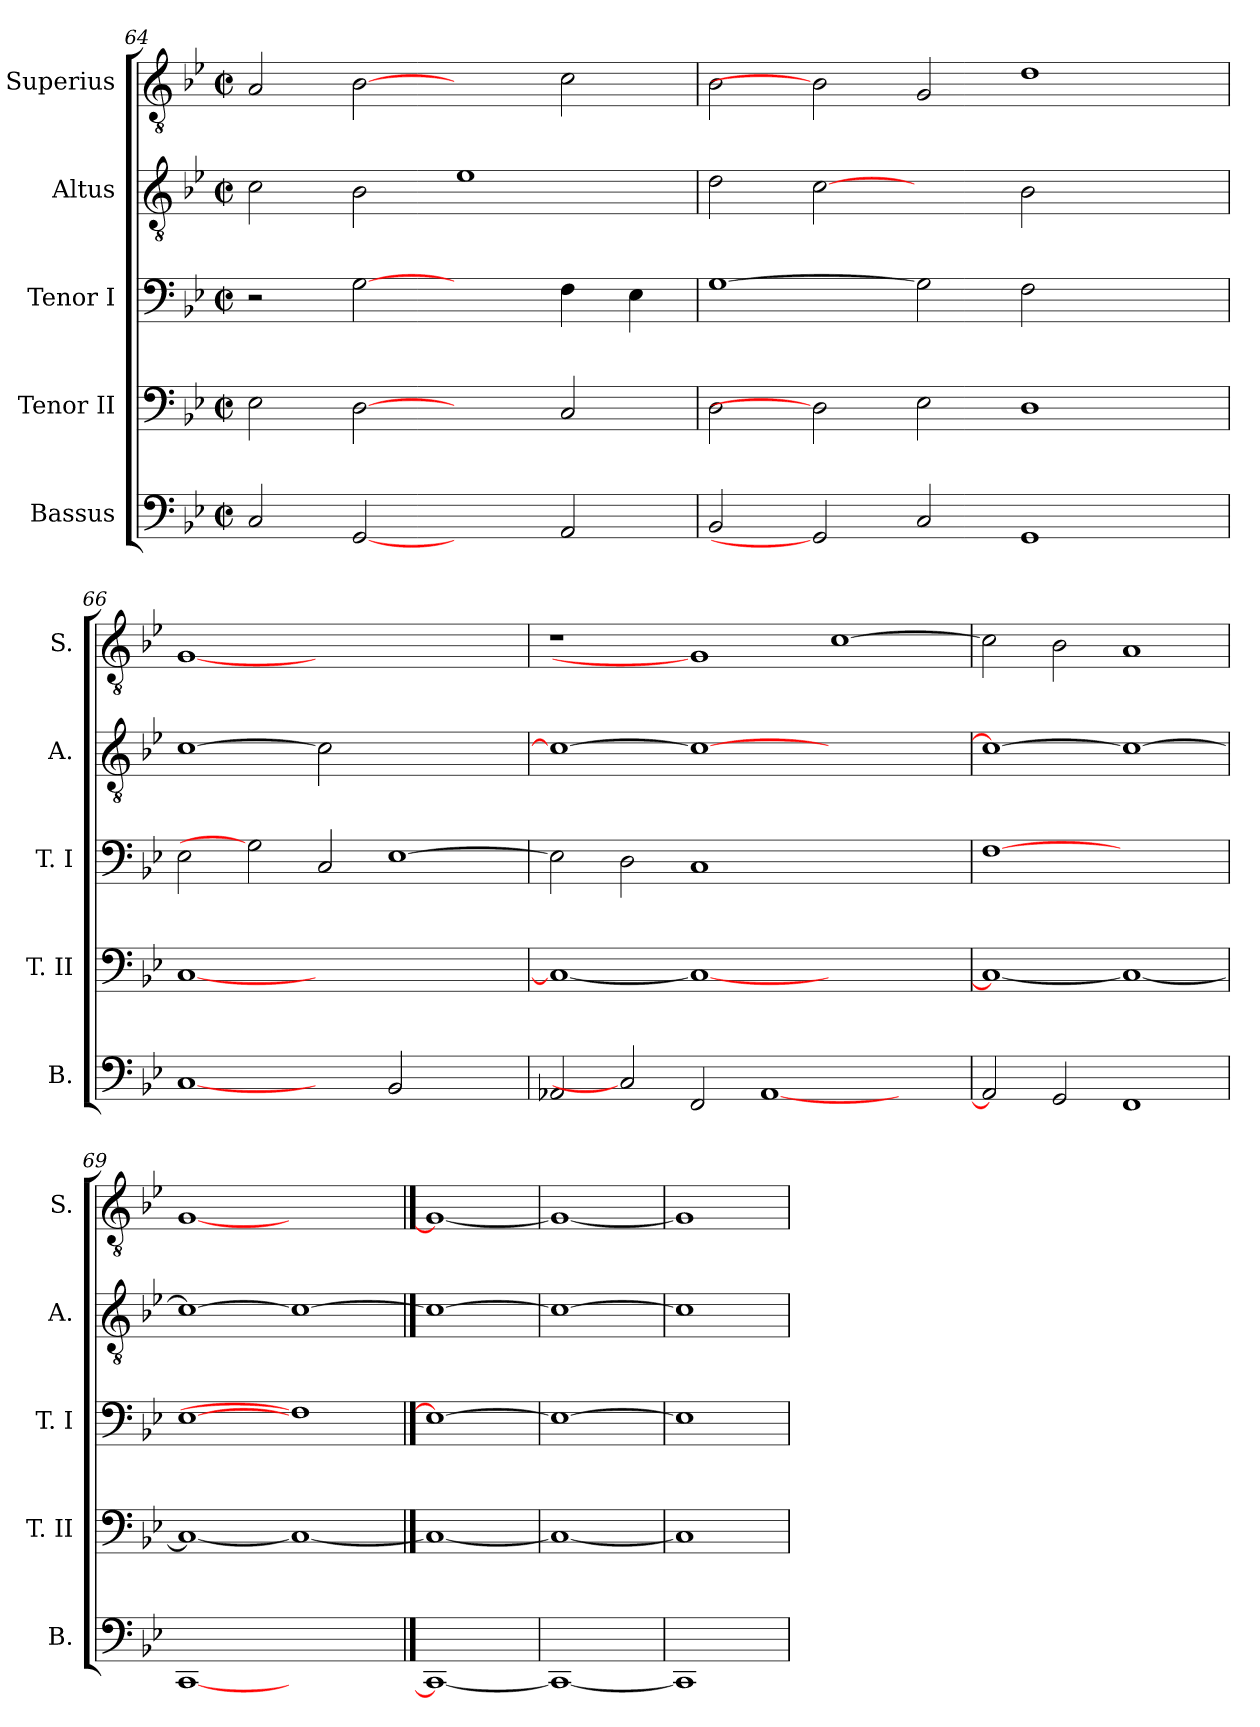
**kern	**kern	**kern	**kern	**kern
*part5	*part4	*part3	*part2	*part1
*staff5	*staff4	*staff3	*staff2	*staff1
*I"Bassus	*I"Tenor II	*I"Tenor I	*I"Altus	*I"Superius
*I'B.	*I'T. II	*I'T. I	*I'A.	*I'S.
*clefF4	*clefF4	*clefF4	*clefGv2	*clefGv2
*	*	*	*ITrd7c12	*ITrd7c12
*k[b-e-]	*k[b-e-]	*k[b-e-]	*k[b-e-]	*k[b-e-]
*B-:	*B-:	*B-:	*B-:	*B-:
*M2/2	*M2/2	*M2/2	*M2/2	*M2/2
*met(c|)	*met(c|)	*met(c|)	*met(c|)	*met(c|)
=64	=64	=64	=64	=64
2Ci/	2E-i\	2r	2Ci\	2AAi/
[2GGi	[2Di	[2Gi	2BB-i\	[2BB-i
2ryy	2ryy	2ryy	1E-i	2ryy
2AAi/	2Ci/	4Fi\	.	2Ci\
.	.	4E-i\	.	.
=65	=65	=65	=65	=65
2BB-i/	2Di\	[1Gi	2Di\	2BB-i\
2GGi]	2Di]	.	[2Ci	2BB-i]
2Ci/	2E-i\	2Gi]	2ryy	2GGi/
1GGi	1Di	2Fi\	2BB-i\	1Di
.	.	2ryy	2ryy	.
!!LO:LB:g=z
=66	=66	=66	=66	=66
[1Ci	[<1Ci	2E-i\	[>1Ci	[1GGi
.	.	2Gi]	.	.
2ryy	1.ryy	2Ci/	2Ci]	1.ryy
2BB-i/	.	[>1E-i	1ryy	.
2ryy	.	.	.	.
=67	=67	=67	=67	=67
2AA-Xi/	1Ci_<	2E-i\]	1Ci_>	1r
2Ci]	.	2Di\	.	.
2FFi/	1Ci_	1Ci	1Ci_	1GGi]
[<1AA-i	.	.	.	.
.	1ryy	1ryy	1ryy	[>1Ci
2ryy	.	.	.	.
=68	=68	=68	=68	=68
2AA-i/]	1Ci_<	[1Fi	1Ci_>	2Ci\]
2GGi/	.	.	.	2BB-i\
1FFi	1Ci_	1ryy	1Ci_	1AAi
=69	=69	=69	=69	=69
[1CCi	1Ci_<	[1E-i	1Ci_>	[1GGi
1ryy	1Ci_	1Fi]	1Ci_	1ryy
==70	==70	==70	==70	==70
1CCi_	1Ci_	1E-i_	1Ci_	1GGi_
=71	=71	=71	=71	=71
1CCi_	1Ci_	1E-i_	1Ci_	1GGi_
=72	=72	=72	=72	=72
1CCi]	1Ci]	1E-i]	1Ci]	1GGi]
=	=	=	=	=
*-	*-	*-	*-	*-
